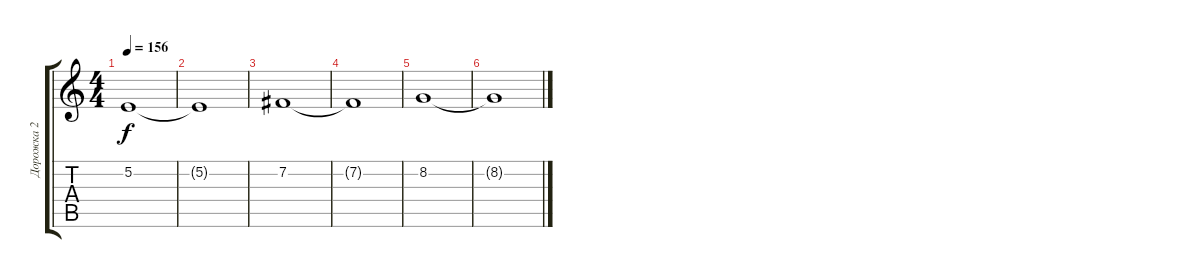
\track ("Дорожка 2" "Дорожка 2") {instrument stringensemble2}
\staff {score tabs}
\tuning (E4 B3 G3 D3 A2 E2) {hide}
\ts (4 4)
\tempo 156
\clef g2
\ks c
5.2.1{dy f} |
5.2{t}.1 |
7.2.1 |
7.2{t}.1 |
8.2.1 |
8.2{t}.1
